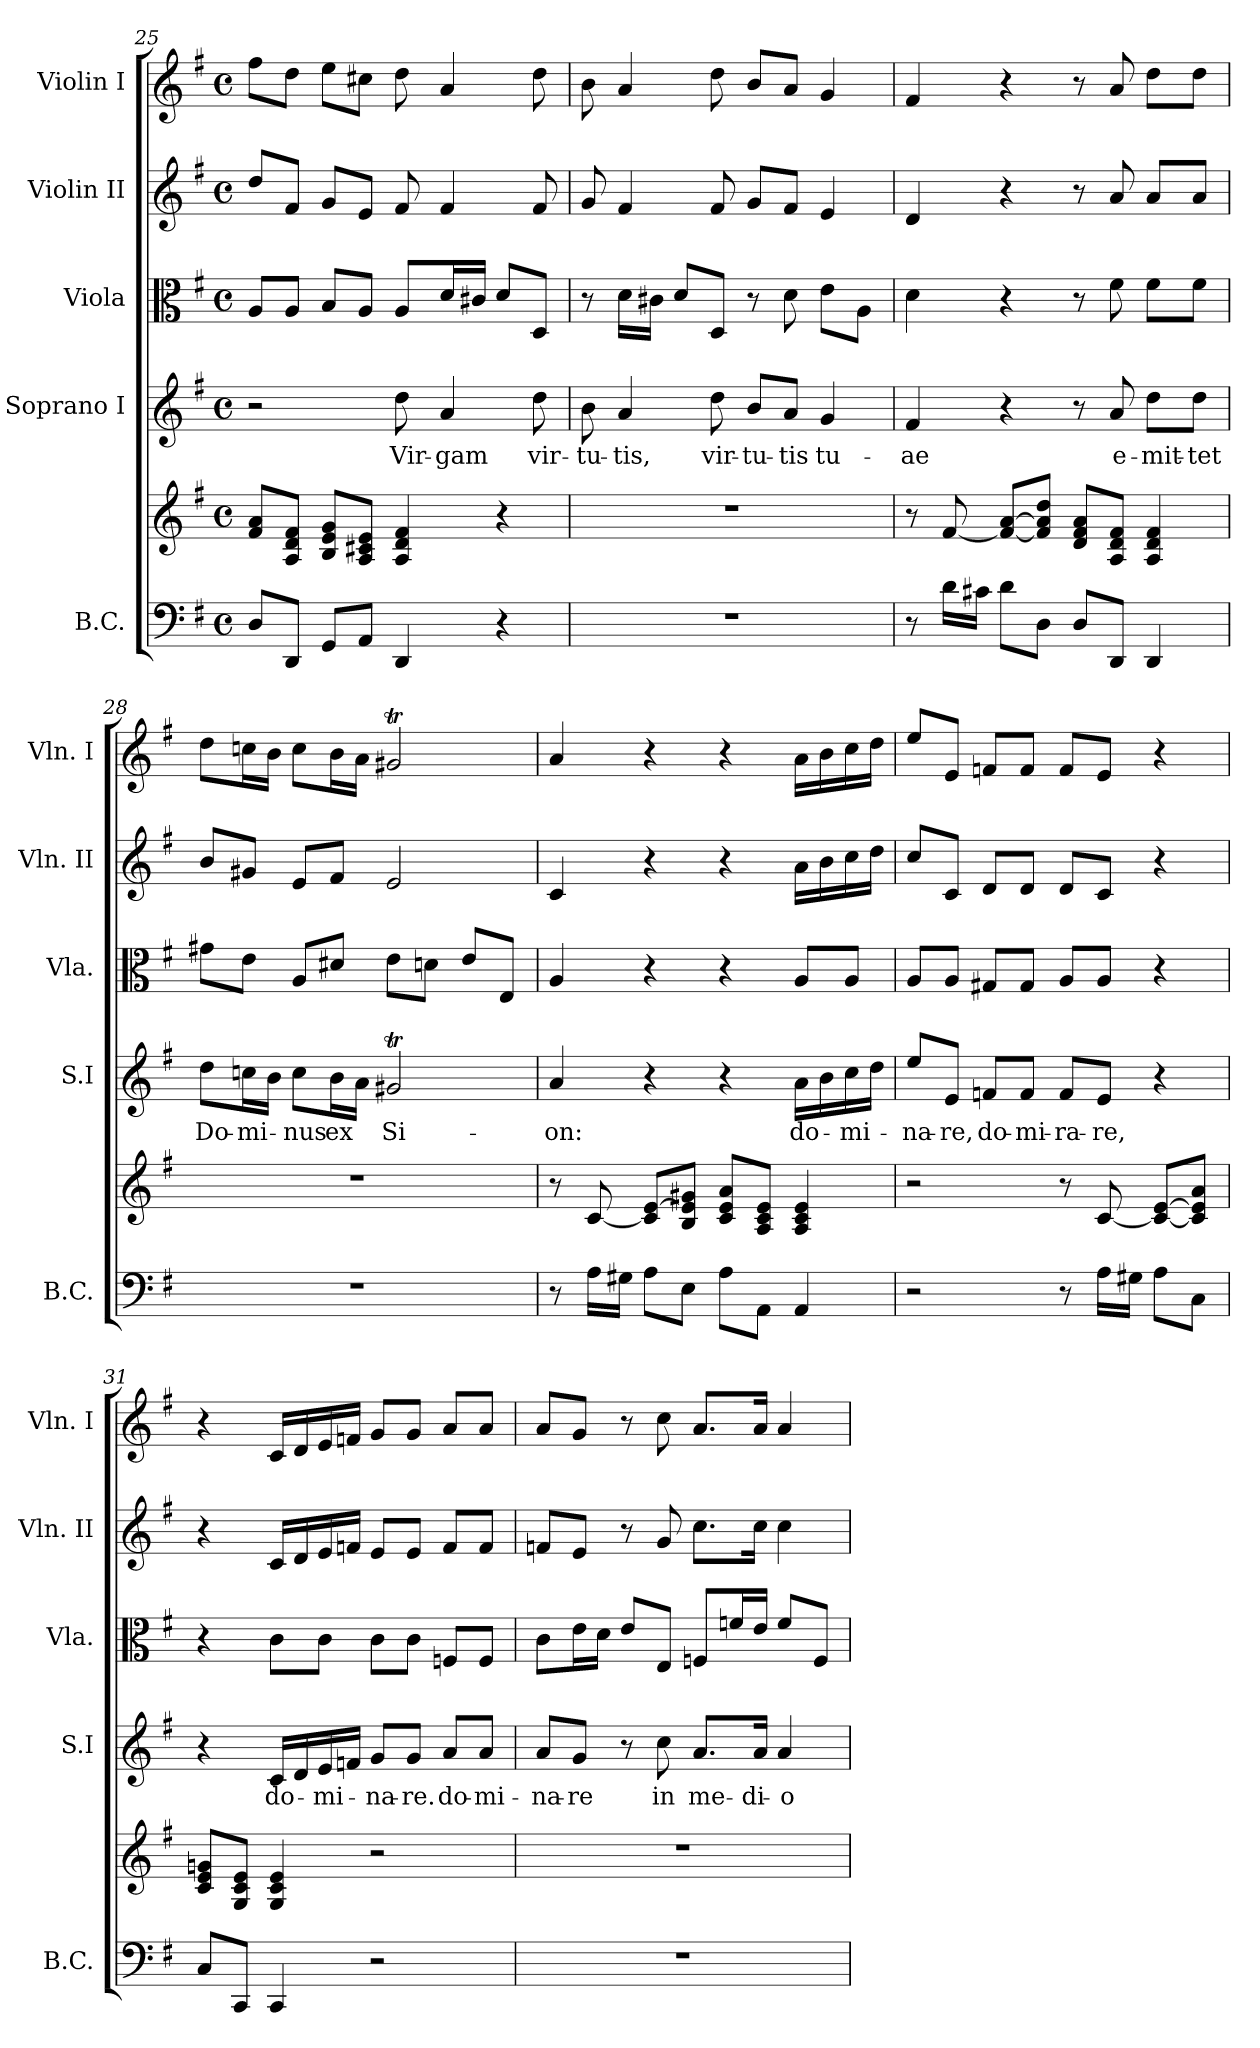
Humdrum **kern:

**kern	**kern	**kern	**text	**kern	**kern	**kern
*part5	*part5	*part4	*part4	*part3	*part2	*part1
*staff6	*staff5	*staff4	*staff4	*staff3	*staff2	*staff1
*I"B.C.	*	*I"Soprano I	*	*I"Viola	*I"Violin II	*I"Violin I
*I'B.C.	*	*I'S.I	*	*I'Vla.	*I'Vln. II	*I'Vln. I
*clefF4	*clefG2	*clefG2	*	*clefC3	*clefG2	*clefG2
*k[f#]	*k[f#]	*k[f#]	*	*k[f#]	*k[f#]	*k[f#]
*G:	*G:	*G:	*	*G:	*G:	*G:
*M4/4	*M4/4	*M4/4	*	*M4/4	*M4/4	*M4/4
*met(c)	*met(c)	*met(c)	*	*met(c)	*met(c)	*met(c)
=25	=25	=25	=25	=25	=25	=25
8D/L	8f#/ 8a/L	2r	.	8A/L	8dd/L	8ff#\L
8DD/J	8A/ 8d/ 8f#/J	.	.	8A/J	8f#/J	8dd\J
8GG/L	8B/ 8e/ 8g/L	.	.	8B/L	8g/L	8ee\L
8AA/J	8A/ 8c#X/ 8e/J	.	.	8A/J	8e/J	8cc#X\J
!	!	!	!LO:LY:b	!	!	!
4DD/	4A/ 4d/ 4f#/	8dd\	Vir-	8A/L	8f#/	8dd\
!	!	!	!LO:LY:b	!	!	!
.	.	4a/	-gam	16d/L	4f#/	4a/
.	.	.	.	16c#X/JJ	.	.
4r	4r	.	.	8d/L	.	.
!	!	!	!LO:LY:b	!	!	!
.	.	8dd\	vir-	8D/J	8f#/	8dd\
!!LO:LB:g=z
=26	=26	=26	=26	=26	=26	=26
!	!	!	!LO:LY:b	!	!	!
1r	1r	8b\	-tu-	8r	8g/	8b\
!	!	!	!LO:LY:b	!	!	!
.	.	4a/	-tis,	16d\LL	4f#/	4a/
.	.	.	.	16c#X\JJ	.	.
.	.	.	.	8d/L	.	.
!	!	!	!LO:LY:b	!	!	!
.	.	8dd\	vir-	8D/J	8f#/	8dd\
!	!	!	!LO:LY:b	!	!	!
.	.	8b/L	-tu-	8r	8g/L	8b/L
!	!	!	!LO:LY:b	!	!	!
.	.	8a/J	-tis	8d\	8f#/J	8a/J
!	!	!	!LO:LY:b	!	!	!
.	.	4g/	tu-	8e\L	4e/	4g/
.	.	.	.	8A\J	.	.
=27	=27	=27	=27	=27	=27	=27
!	!	!	!LO:LY:b	!	!	!
8r	8r	4f#/	-ae	4d\	4d/	4f#/
16d\LL	[8f#/	.	.	.	.	.
16c#X\JJ	.	.	.	.	.	.
8d\L	8f#/_ [8a/L	4r	.	4r	4r	4r
8D\J	8f#/] 8a/] 8dd/J	.	.	.	.	.
8D/L	8d/ 8f#/ 8a/L	8r	.	8r	8r	8r
!	!	!	!LO:LY:b	!	!	!
8DD/J	8A/ 8d/ 8f#/J	8a/	e-	8f#\	8a/	8a/
!	!	!	!LO:LY:b	!	!	!
4DD/	4A/ 4d/ 4f#/	8dd\L	-mit-	8f#\L	8a/L	8dd\L
!	!	!	!LO:LY:b	!	!	!
.	.	8dd\J	-tet	8f#\J	8a/J	8dd\J
=28	=28	=28	=28	=28	=28	=28
!	!	!	!LO:LY:b	!	!	!
1r	1r	8dd\L	Do-	8g#X\L	8b/L	8dd\L
!	!	!	!LO:LY:b	!	!	!
.	.	16ccni\L	-mi-	8e\J	8g#X/J	16ccni\L
.	.	16b\JJ	.	.	.	16b\JJ
!	!	!	!LO:LY:b	!	!	!
.	.	8cc\L	-nus	8A/L	8e/L	8cc\L
!	!	!	!LO:LY:b	!	!	!
.	.	16b\L	ex	8d#X/J	8f#/J	16b\L
.	.	16a\JJ	.	.	.	16a\JJ
!	!	!	!LO:LY:b	!	!	!
.	.	2g#Xt/	Si-	8e\L	2e/	2g#Xt/
.	.	.	.	8dn\J	.	.
.	.	.	.	8e/L	.	.
.	.	.	.	8E/J	.	.
=29	=29	=29	=29	=29	=29	=29
!	!	!	!LO:LY:b	!	!	!
8r	8r	4a/	-on:	4A/	4c/	4a/
16A\LL	[8c/	.	.	.	.	.
16G#X\JJ	.	.	.	.	.	.
8A\L	8c/] [8e/L	4r	.	4r	4r	4r
8E\J	8B/ 8e/] 8g#X/J	.	.	.	.	.
8A\L	8c/ 8e/ 8a/L	4r	.	4r	4r	4r
8AA\J	8A/ 8c/ 8e/J	.	.	.	.	.
!	!	!	!LO:LY:b	!	!	!
4AA/	4A/ 4c/ 4e/	16a\LL	do-	8A/L	16a\LL	16a\LL
.	.	16b\	.	.	16b\	16b\
!	!	!	!LO:LY:b	!	!	!
.	.	16cc\	-mi-	8A/J	16cc\	16cc\
.	.	16dd\JJ	.	.	16dd\JJ	16dd\JJ
!!LO:PB:g=z
=30	=30	=30	=30	=30	=30	=30
!	!	!	!LO:LY:b	!	!	!
2r	2r	8ee/L	-na-	8A/L	8cc/L	8ee/L
!	!	!	!LO:LY:b	!	!	!
.	.	8e/J	-re,	8A/J	8c/J	8e/J
!	!	!	!LO:LY:b	!	!	!
.	.	8fn/L	do-	8G#X/L	8d/L	8fn/L
!	!	!	!LO:LY:b	!	!	!
.	.	8f/J	-mi-	8G#/J	8d/J	8f/J
!	!	!	!LO:LY:b	!	!	!
8r	8r	8f/L	-ra-	8A/L	8d/L	8f/L
!	!	!	!LO:LY:b	!	!	!
16A\LL	[8c/	8e/J	-re,	8A/J	8c/J	8e/J
16G#X\JJ	.	.	.	.	.	.
8A\L	8c/_ [8e/L	4r	.	4r	4r	4r
8C\J	8c/] 8e/] 8a/J	.	.	.	.	.
=31	=31	=31	=31	=31	=31	=31
8C/L	8c/ 8e/ 8gni/L	4r	.	4r	4r	4r
8CC/J	8G/ 8c/ 8e/J	.	.	.	.	.
!	!	!	!LO:LY:b	!	!	!
4CC/	4G/ 4c/ 4e/	16c/LL	do-	8c\L	16c/LL	16c/LL
.	.	16d/	.	.	16d/	16d/
!	!	!	!LO:LY:b	!	!	!
.	.	16e/	-mi-	8c\J	16e/	16e/
.	.	16fn/JJ	.	.	16fn/JJ	16fn/JJ
!	!	!	!LO:LY:b	!	!	!
2r	2r	8g/L	-na-	8c\L	8e/L	8g/L
!	!	!	!LO:LY:b	!	!	!
.	.	8g/J	-re.	8c\J	8e/J	8g/J
!	!	!	!LO:LY:b	!	!	!
.	.	8a/L	do-	8Fn/L	8f/L	8a/L
!	!	!	!LO:LY:b	!	!	!
.	.	8a/J	-mi-	8F/J	8f/J	8a/J
=32	=32	=32	=32	=32	=32	=32
!	!	!	!LO:LY:b	!	!	!
1r	1r	8a/L	-na-	8c\L	8fn/L	8a/L
!	!	!	!LO:LY:b	!	!	!
.	.	8g/J	-re	16e\L	8e/J	8g/J
.	.	.	.	16d\JJ	.	.
.	.	8r	.	8e/L	8r	8r
!	!	!	!LO:LY:b	!	!	!
.	.	8cc\	in	8E/J	8g/	8cc\
!	!	!	!LO:LY:b	!	!	!
.	.	8.a/L	me-	8Fn/L	8.cc\L	8.a/L
.	.	.	.	16fn/L	.	.
!	!	!	!LO:LY:b	!	!	!
.	.	16a/Jk	-di-	16e/JJ	16cc\Jk	16a/Jk
!	!	!	!LO:LY:b	!	!	!
.	.	4a/	-o	8f/L	4cc\	4a/
.	.	.	.	8F/J	.	.
=	=	=	=	=	=	=
*-	*-	*-	*-	*-	*-	*-
